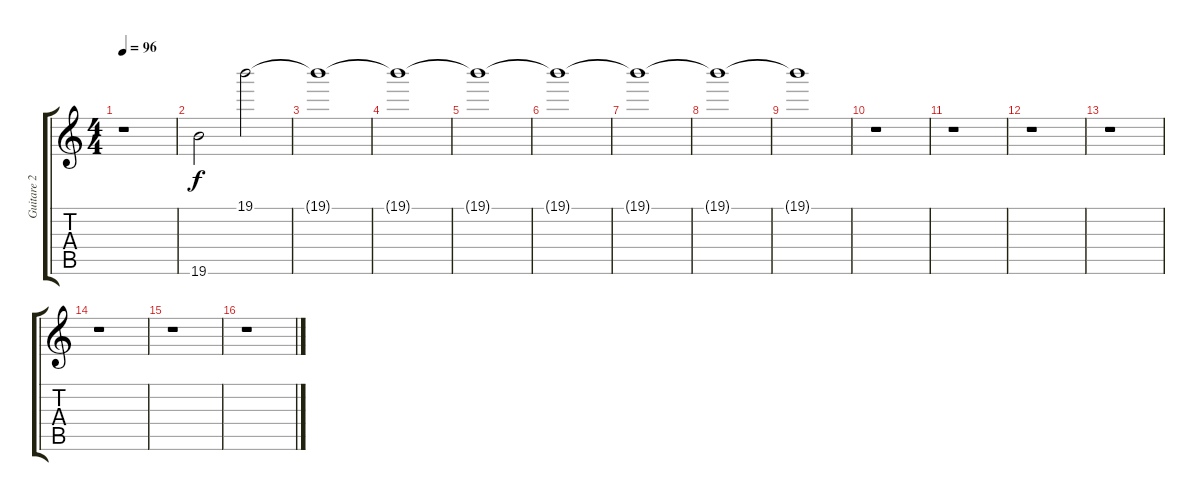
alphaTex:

\track ("Guitare 2" "Guitare 2") {instrument overdrivenguitar}
\staff {score tabs}
\tuning (E4 B3 G3 D3 A2 E2) {hide}
\ts (4 4)
\tempo 96
\clef g2
\ks c
r.1{dy f instrument overdrivenguitar} |
19.6.2 19.1.2 |
19.1{t}.1 |
19.1{t}.1 |
19.1{t}.1 |
19.1{t}.1 |
19.1{t}.1 |
19.1{t}.1 |
19.1{t}.1{volume 0} |
r.1 |
r.1 |
r.1 |
r.1 |
r.1 |
r.1 |
r.1
